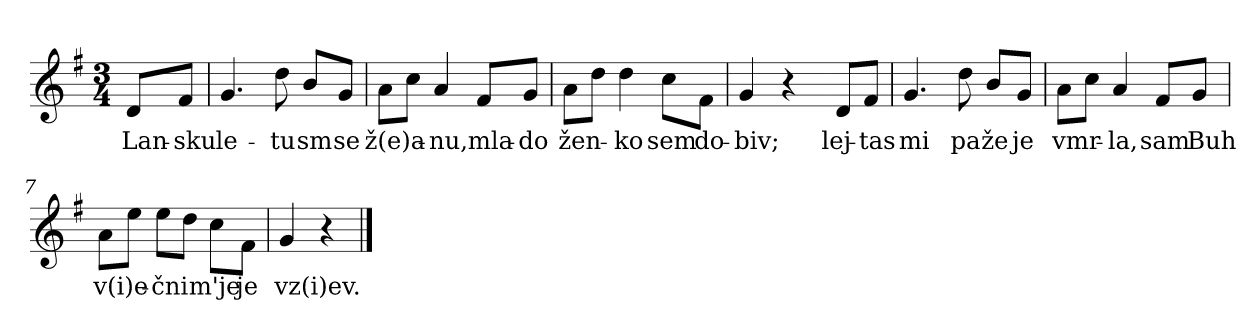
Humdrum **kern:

**kern	**text
*part1	*part1
*staff1	*staff1
*clefG2	*
*k[f#]	*
*G:	*
*M3/4	*
=	=
8d/L	Lan-
8f#/J	-sku
=1	=1
4.g/	le-
8dd\	-tu
8b/L	sm
8g/J	se
=2	=2
8a\L	ž(e)a-
8cc\J	.
4a/	-nu,
8f#/L	mla-
8g/J	-do
=3	=3
8a\L	žen-
8dd\J	.
4dd\	-ko
8cc\L	sem
8f#\J	do-
=4	=4
4g/	-biv;
4r	.
=4X1-	=4X1-
8d/L	lej-
8f#/J	-tas
=5	=5
4.g/	mi
8dd\	pa
8b/L	že
8g/J	je
!!LO:LB:g=z
=6	=6
8a\L	vmr-
8cc\J	.
4a/	-la,
8f#/L	sam
8g/J	Buh
=7	=7
8a\L	v(i)e-
8ee\J	.
8ee\L	-čni
8dd\J	.
8cc\L	m'je
8f#\J	je
=8	=8
4g/	vz(i)ev.
4r	.
==	==
*-	*-
